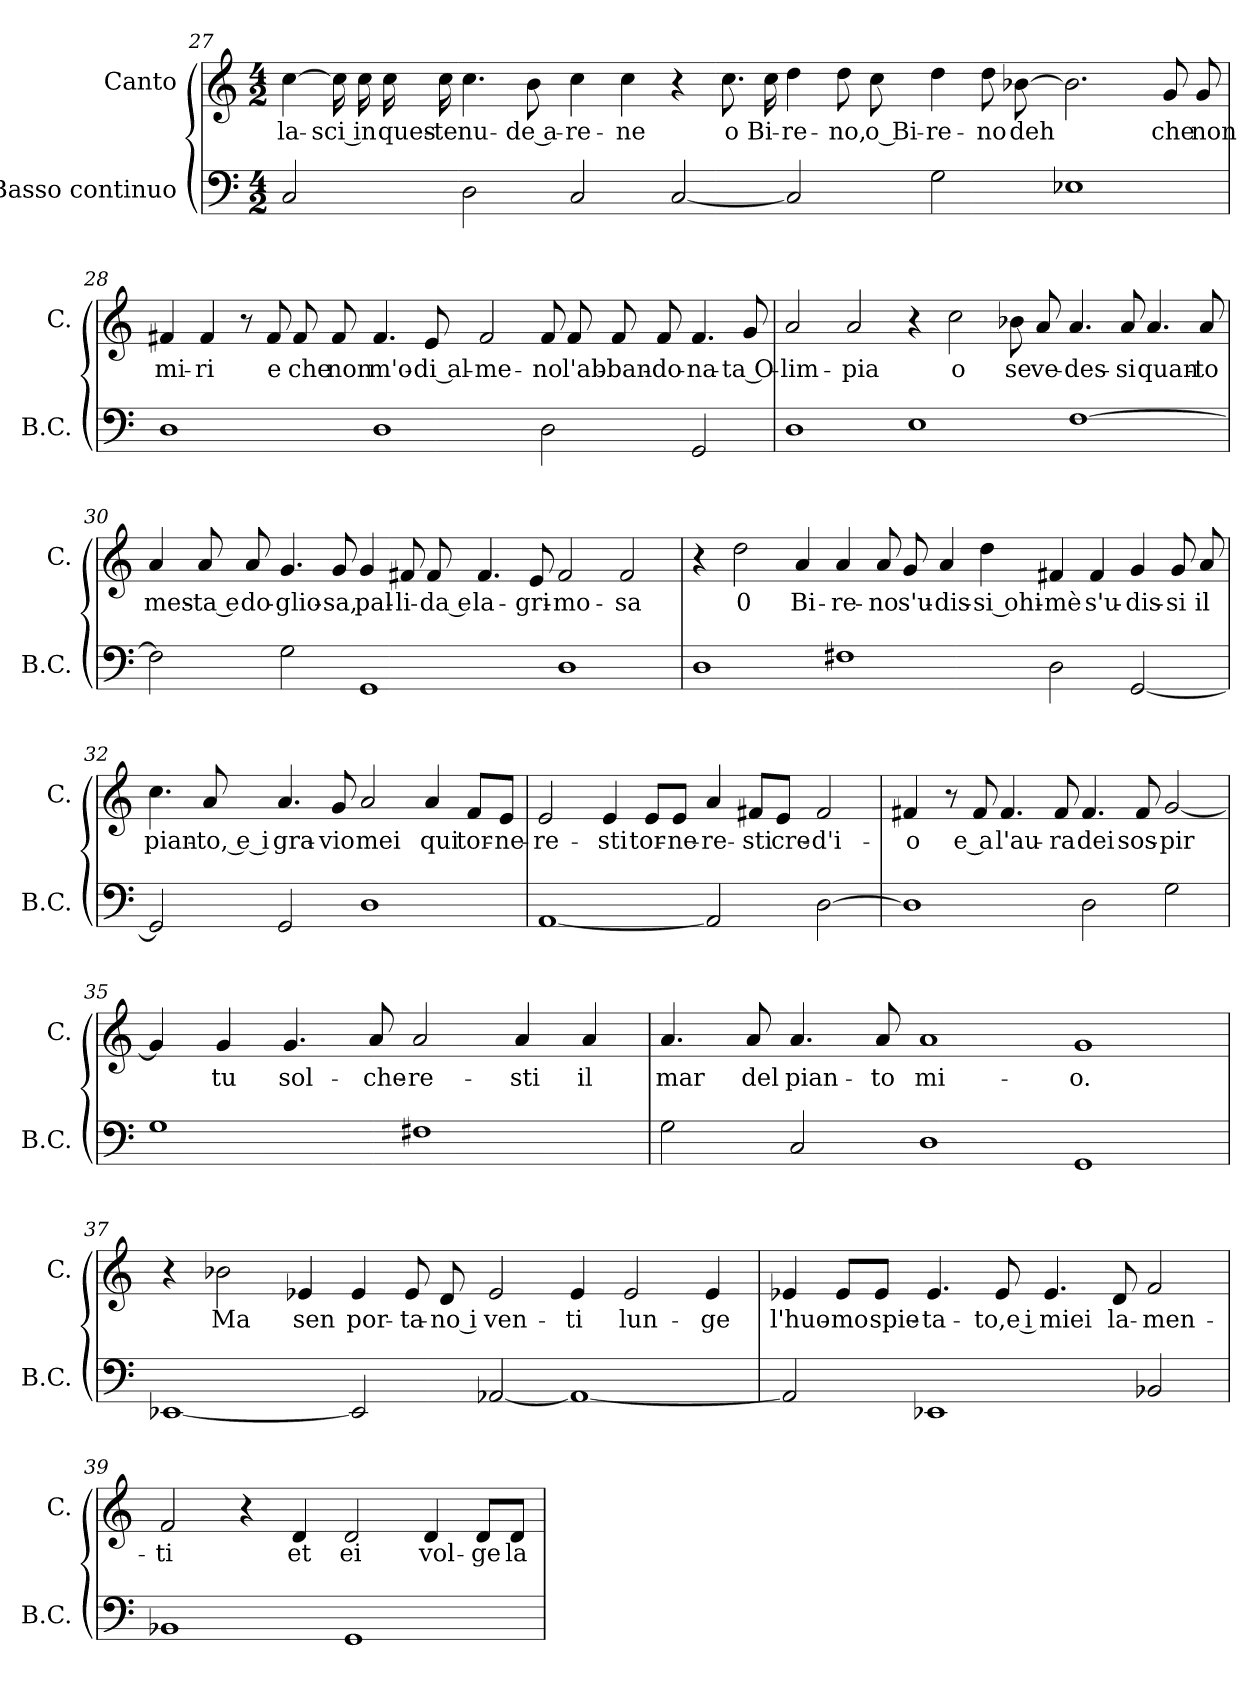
**kern	**kern	**text
*part2	*part1	*part1
*staff2	*staff1	*staff1
*I"Basso continuo	*I"Canto	*
*I'B.C.	*I'C.	*
!!LO:PB:g=z
*clefF4	*clefG2	*
*k[]	*k[]	*
*C:	*C:	*
*M4/2	*M4/2	*
=27	=27	=27
2C/	[4cc\	la-
.	16cc\]	-sci in
.	16cc\	.
.	16cc\	ques-
.	16cc\	-te
2D\	4.cc\	nu-
.	8b\	-de a-
2C/	4cc\	-re-
.	4cc\	-ne
[2C/	4r	.
.	8.cc\	o
.	16cc\	Bi-
2C/]	4dd\	-re-
.	8dd\	-no,
.	8cc\	o Bi-
2G\	4dd\	-re-
.	8dd\	-no
.	[8b-X\	deh
1E-X	2.b-\]	.
.	8g/	che
.	8g/	non
!!LO:LB:g=z
=28	=28	=28
1D	4f#X/	mi-
.	4f#/	-ri
.	8r	.
.	8f#/	e
.	8f#/	che
.	8f#/	non
1D	4.f#/	m'o-
.	8e/	-di al-
.	2f#/	-me-
2D\	8f#/	-no
.	8f#/	l'ab-
.	8f#/	-ban-
.	8f#/	-do-
2GG/	4.f#/	-na-
.	8g/	-ta O-
!!LO:LB:g=z
=29	=29	=29
1D	2a/	-lim-
.	2a/	-pia
1E	4r	.
.	2cc\	o
.	8b-X\	se
.	8a/	ve-
[1F	4.a/	-des-
.	8a/	-si
.	4.a/	quan-
.	8a/	-to
!!LO:LB:g=z
=30	=30	=30
2F\]	4a/	mes-
.	8a/	-ta e
.	8a/	do-
2G\	4.g/	-glio-
.	8g/	-sa,
1GG	4g/	pal-
.	8f#X/	-li-
.	8f#/	-da e
.	4.f#/	la-
.	8e/	-gri-
1D	2f#/	-mo-
.	2f#/	-sa
!!LO:LB:g=z
=31	=31	=31
1D	4r	.
.	2dd\	0
.	4a/	Bi-
1F#X	4a/	-re-
.	8a/	-no
.	8g/	s'u-
.	4a/	-dis-
.	4dd\	-si ohi-
2D\	4f#X/	-mè
.	4f#/	s'u-
[2GG/	4g/	-dis-
.	8g/	-si
.	8a/	il
=32	=32	=32
2GG/]	4.cc\	pian-
.	8a/	-to, e i
2GG/	4.a/	gra-
.	8g/	-vio
1D	2a/	mei
.	4a/	qui
.	8f/L	tor-
.	8e/J	-ne-
!!LO:PB:g=z
=33	=33	=33
[1AA	2e/	-re-
.	4e/	-sti
.	8e/L	tor-
.	8e/J	-ne-
2AA/]	4a/	-re-
.	8f#X/L	-sti
.	8e/J	cre-
[2D\	2f#/	-d'i-
=34	=34	=34
1D]	4f#X/	-o
.	8r	.
.	8f#/	e a
.	4.f#/	l'au-
.	8f#/	-ra
2D\	4.f#/	dei
.	8f#/	sos-
2G\	[2g/	-pir
!!LO:LB:g=z
=35	=35	=35
1G	4g/]	.
.	4g/	tu
.	4.g/	sol-
.	8a/	-che-
1F#X	2a/	-re-
.	4a/	-sti
.	4a/	il
=36	=36	=36
2G\	4.a/	mar
.	8a/	del
2C/	4.a/	pian-
.	8a/	-to
1D	1a	mi-
1GG	1g	-o.
!!LO:LB:g=z
=37	=37	=37
[1EE-X	4r	.
.	2b-X\	Ma
.	4e-X/	sen
2EE-/]	4e-/	por-
.	8e-/	-ta-
.	8d/	-no i
[2AA-X/	2e-/	ven-
1AA-_	4e-/	-ti
.	2e-/	lun-
.	4e-/	-ge
=38	=38	=38
2AA-/]	4e-X/	l'huo-
.	8e-/L	-mo
.	8e-/J	spie-
1EE-X	4.e-/	-ta-
.	8e-/	-to,e i
.	4.e-/	miei
.	8d/	la-
2BB-X/	2f/	-men-
!!LO:LB:g=z
=39	=39	=39
1BB-X	2f/	-ti
.	4r	.
.	4d/	et
1GG	2d/	ei
.	4d/	vol-
.	8d/L	-ge
.	8d/J	la
=	=	=
*-	*-	*-
